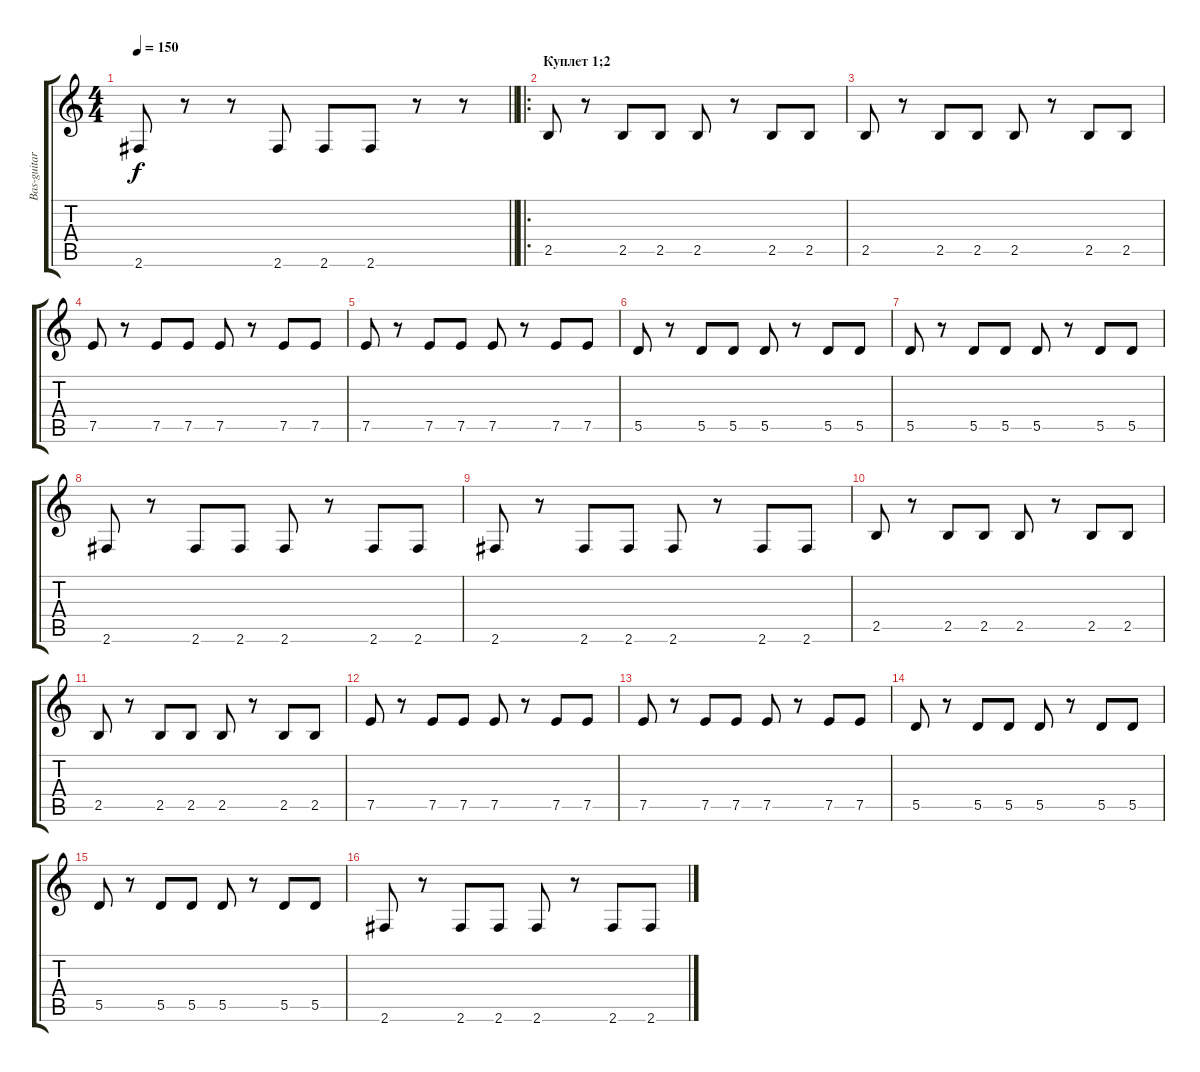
\track ("Bas-guitar" "Bas-guitar") {instrument electricbasspick}
\staff {score tabs}
\tuning (E4 B3 G3 D3 A2 E2) {hide}
\ts (4 4)
\tempo 150
\clef g2
\barLineRight lightlight
\ks c
2.6.8{dy f} r.8 r.8 2.6.8 2.6.8 2.6.8 r.8 r.8 |
\ro
\section ("" "Куплет 1;2")
2.5.8 r.8 2.5.8 2.5.8 2.5.8 r.8 2.5.8 2.5.8 |
2.5.8 r.8 2.5.8 2.5.8 2.5.8 r.8 2.5.8 2.5.8 |
7.5.8 r.8 7.5.8 7.5.8 7.5.8 r.8 7.5.8 7.5.8 |
7.5.8 r.8 7.5.8 7.5.8 7.5.8 r.8 7.5.8 7.5.8 |
5.5.8 r.8 5.5.8 5.5.8 5.5.8 r.8 5.5.8 5.5.8 |
5.5.8 r.8 5.5.8 5.5.8 5.5.8 r.8 5.5.8 5.5.8 |
2.6.8 r.8 2.6.8 2.6.8 2.6.8 r.8 2.6.8 2.6.8 |
2.6.8 r.8 2.6.8 2.6.8 2.6.8 r.8 2.6.8 2.6.8 |
2.5.8 r.8 2.5.8 2.5.8 2.5.8 r.8 2.5.8 2.5.8 |
2.5.8 r.8 2.5.8 2.5.8 2.5.8 r.8 2.5.8 2.5.8 |
7.5.8 r.8 7.5.8 7.5.8 7.5.8 r.8 7.5.8 7.5.8 |
7.5.8 r.8 7.5.8 7.5.8 7.5.8 r.8 7.5.8 7.5.8 |
5.5.8 r.8 5.5.8 5.5.8 5.5.8 r.8 5.5.8 5.5.8 |
5.5.8 r.8 5.5.8 5.5.8 5.5.8 r.8 5.5.8 5.5.8 |
2.6.8 r.8 2.6.8 2.6.8 2.6.8 r.8 2.6.8 2.6.8
